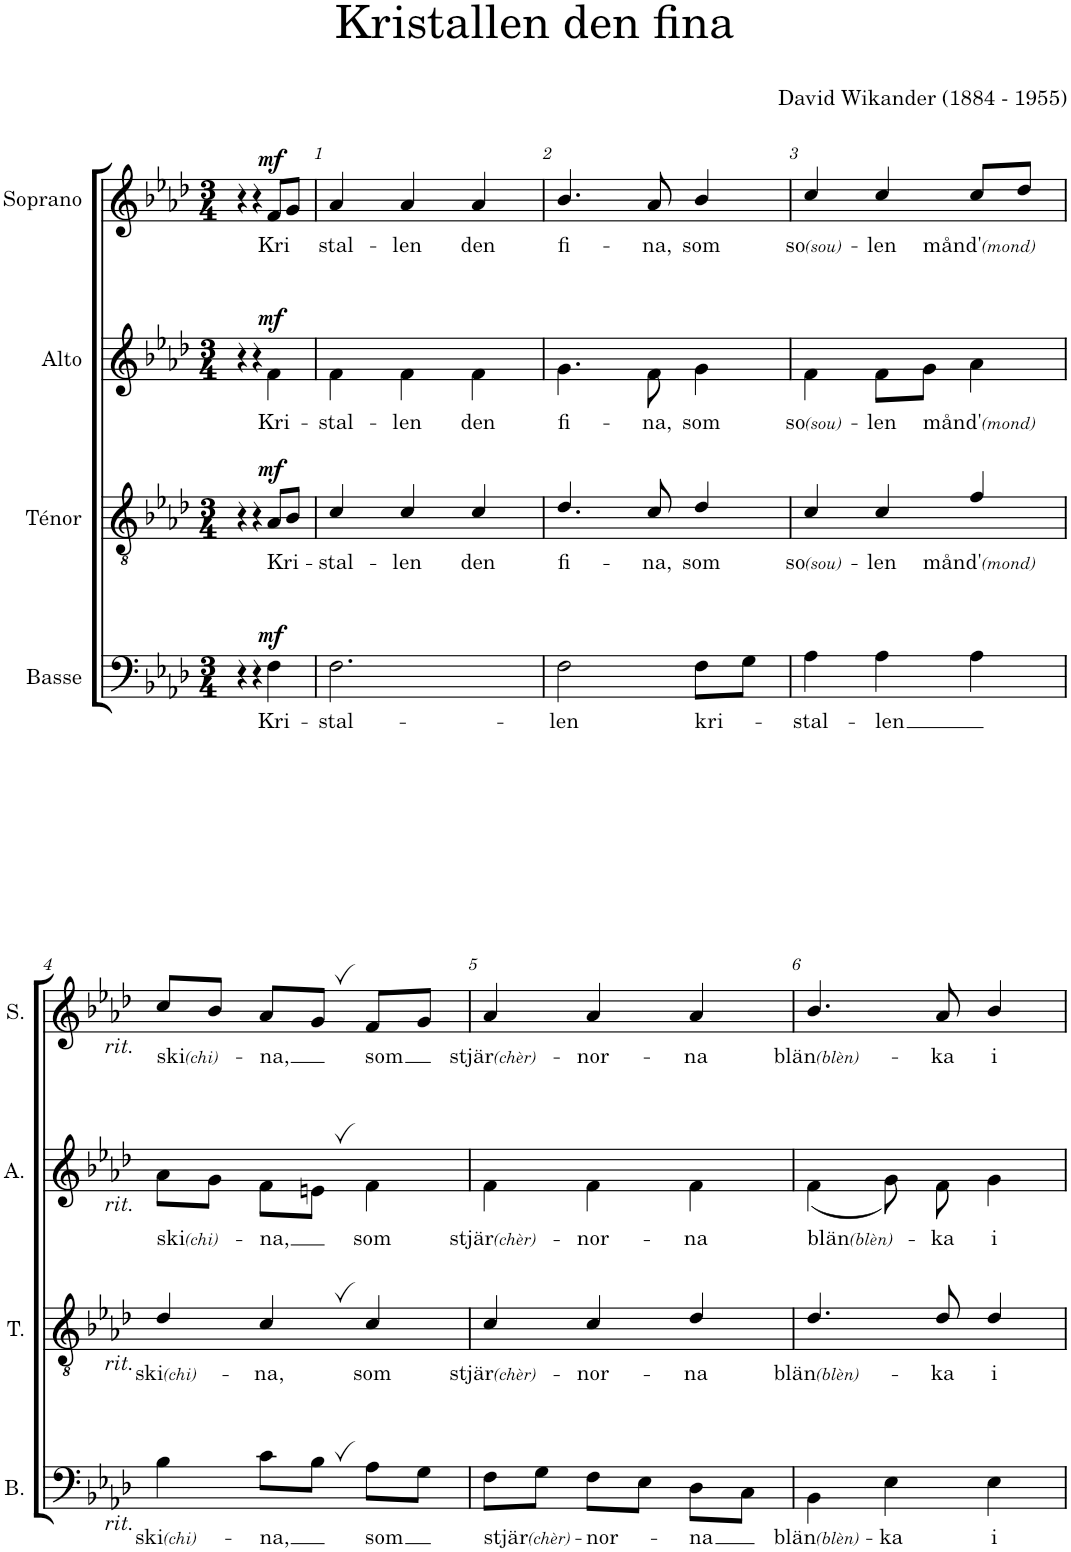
**kern	**text	**dynam	**kern	**text	**dynam	**kern	**text	**dynam	**kern	**text	**dynam
*part4	*part4	*part4	*part3	*part3	*part3	*part2	*part2	*part2	*part1	*part1	*part1
*staff4	*staff4	*staff4	*staff3	*staff3	*staff3	*staff2	*staff2	*staff2	*staff1	*staff1	*staff1
*I"Basse	*	*	*I"Ténor	*	*	*I"Alto	*	*	*I"Soprano	*	*
*I'B.	*	*	*I'T.	*	*	*I'A.	*	*	*I'S.	*	*
*clefF4	*	*	*clefGv2	*	*	*clefG2	*	*	*clefG2	*	*
*k[b-e-a-d-]	*	*	*k[b-e-a-d-]	*	*	*k[b-e-a-d-]	*	*	*k[b-e-a-d-]	*	*
*M3/4	*	*	*M3/4	*	*	*M3/4	*	*	*M3/4	*	*
=	=	=	=	=	=	=	=	=	=	=	=
4r	.	.	4r	.	.	4r	.	.	4r	.	.
4r	.	.	4r	.	.	4r	.	.	4r	.	.
!	!LO:LY:b	!LO:DY:a	!	!LO:LY:b	!LO:DY:a	!	!LO:LY:b	!LO:DY:a	!	!LO:LY:b	!LO:DY:a
4F\	Kri-	mf	8A-/L	Kri-	mf	4f\	Kri-	mf	8f/L	Kri	mf
.	.	.	8B-/J	.	.	.	.	.	8g/J	.	.
=1	=1	=1	=1	=1	=1	=1	=1	=1	=1	=1	=1
!	!LO:LY:b	!	!	!LO:LY:b	!	!	!LO:LY:b	!	!	!LO:LY:b	!
2.F\	-stal-	.	4c/	-stal-	.	4f\	-stal-	.	4a-/	-stal-	.
!	!	!	!	!LO:LY:b	!	!	!LO:LY:b	!	!	!LO:LY:b	!
.	.	.	4c/	-len	.	4f\	-len	.	4a-/	-len	.
!	!	!	!	!LO:LY:b	!	!	!LO:LY:b	!	!	!LO:LY:b	!
.	.	.	4c/	den	.	4f\	den	.	4a-/	den	.
=2	=2	=2	=2	=2	=2	=2	=2	=2	=2	=2	=2
!	!LO:LY:b	!	!	!LO:LY:b	!	!	!LO:LY:b	!	!	!LO:LY:b	!
2F\	-len	.	4.d-/	fi-	.	4.g\	fi-	.	4.b-/	fi-	.
!	!	!	!	!LO:LY:b	!	!	!LO:LY:b	!	!	!LO:LY:b	!
.	.	.	8c/	-na,	.	8f\	-na,	.	8a-/	-na,	.
!	!LO:LY:b	!	!	!LO:LY:b	!	!	!LO:LY:b	!	!	!LO:LY:b	!
8F\L	kri-	.	4d-/	som	.	4g\	som	.	4b-/	som	.
8G\J	.	.	.	.	.	.	.	.	.	.	.
=3	=3	=3	=3	=3	=3	=3	=3	=3	=3	=3	=3
!	!LO:LY:b	!	!	!LO:LY:b	!	!	!LO:LY:b	!	!	!LO:LY:b	!
4A-\	-stal-	.	4c/	so (sou)	.	4f\	so (sou)	.	4cc/	so (sou)	.
!	!LO:LY:b	!	!	!LO:LY:b	!	!	!LO:LY:b	!	!	!LO:LY:b	!
4A-\	-len	.	4c/	-len	.	8f\L	-len	.	4cc/	-len	.
.	.	.	.	.	.	8g\J	.	.	.	.	.
!	!	!	!	!LO:LY:b	!	!	!LO:LY:b	!	!	!LO:LY:b	!
4A-\	.	.	4f/	månd' (mond)	.	4a-\	månd' (mond)	.	8cc/L	månd' (mond)	.
.	.	.	.	.	.	.	.	.	8dd-/J	.	.
!!LO:LB:g=z
=4	=4	=4	=4	=4	=4	=4	=4	=4	=4	=4	=4
!	!	!	!	!	!	!	!	!	!LO:TX:b:i:t=rit.	!	!
!	!	!	!	!	!	!LO:TX:b:i:t=rit.	!	!	!	!	!
!	!	!	!LO:TX:b:i:t=rit.	!	!	!	!	!	!	!	!
!LO:TX:b:i:t=rit.	!	!	!	!	!	!	!	!	!	!	!
!	!LO:LY:b	!	!	!LO:LY:b	!	!	!LO:LY:b	!	!	!LO:LY:b	!
4B-\	ski (chi)	.	4d-/	ski (chi)	.	8a-\L	ski (chi)	.	8cc/L	ski (chi)	.
.	.	.	.	.	.	8g\J	.	.	8b-/J	.	.
!	!LO:LY:b	!	!	!LO:LY:b	!	!	!LO:LY:b	!	!	!LO:LY:b	!
8c\L	-na,	.	4c,/	-na,	.	8f\L	-na,	.	8a-/L	-na,	.
8B-,\J	.	.	.	.	.	8en,\J	.	.	8g,/J	.	.
!	!LO:LY:b	!	!	!LO:LY:b	!	!	!LO:LY:b	!	!	!LO:LY:b	!
8A-\L	som	.	4c/	som	.	4f\	som	.	8f/L	som	.
8G\J	.	.	.	.	.	.	.	.	8g/J	.	.
=5	=5	=5	=5	=5	=5	=5	=5	=5	=5	=5	=5
!	!LO:LY:b	!	!	!LO:LY:b	!	!	!LO:LY:b	!	!	!LO:LY:b	!
8F\L	stjär (chèr)	.	4c/	stjär (chèr)	.	4f\	stjär (chèr)	.	4a-/	stjär (chèr)	.
8G\J	.	.	.	.	.	.	.	.	.	.	.
!	!LO:LY:b	!	!	!LO:LY:b	!	!	!LO:LY:b	!	!	!LO:LY:b	!
8F\L	-nor-	.	4c/	-nor-	.	4f\	-nor-	.	4a-/	-nor-	.
8E-\J	.	.	.	.	.	.	.	.	.	.	.
!	!LO:LY:b	!	!	!LO:LY:b	!	!	!LO:LY:b	!	!	!LO:LY:b	!
8D-\L	-na	.	4d-/	-na	.	4f\	-na	.	4a-/	-na	.
8C\J	.	.	.	.	.	.	.	.	.	.	.
=6	=6	=6	=6	=6	=6	=6	=6	=6	=6	=6	=6
!	!LO:LY:b	!	!	!LO:LY:b	!	!	!LO:LY:b	!	!	!LO:LY:b	!
4BB-\	blän (blèn)	.	4.d-/	blän (blèn)	.	(<4f\	blän (blèn)	.	4.b-/	blän (blèn)	.
!	!LO:LY:b	!	!	!	!	!	!	!	!	!	!
4E-\	-ka	.	.	.	.	8g\)	.	.	.	.	.
!	!	!	!	!LO:LY:b	!	!	!LO:LY:b	!	!	!LO:LY:b	!
.	.	.	8d-/	-ka	.	8f\	-ka	.	8a-/	-ka	.
!	!LO:LY:b	!	!	!LO:LY:b	!	!	!LO:LY:b	!	!	!LO:LY:b	!
4E-\	i	.	4d-/	i	.	4g\	i	.	4b-/	i	.
=	=	=	=	=	=	=	=	=	=	=	=
*-	*-	*-	*-	*-	*-	*-	*-	*-	*-	*-	*-
